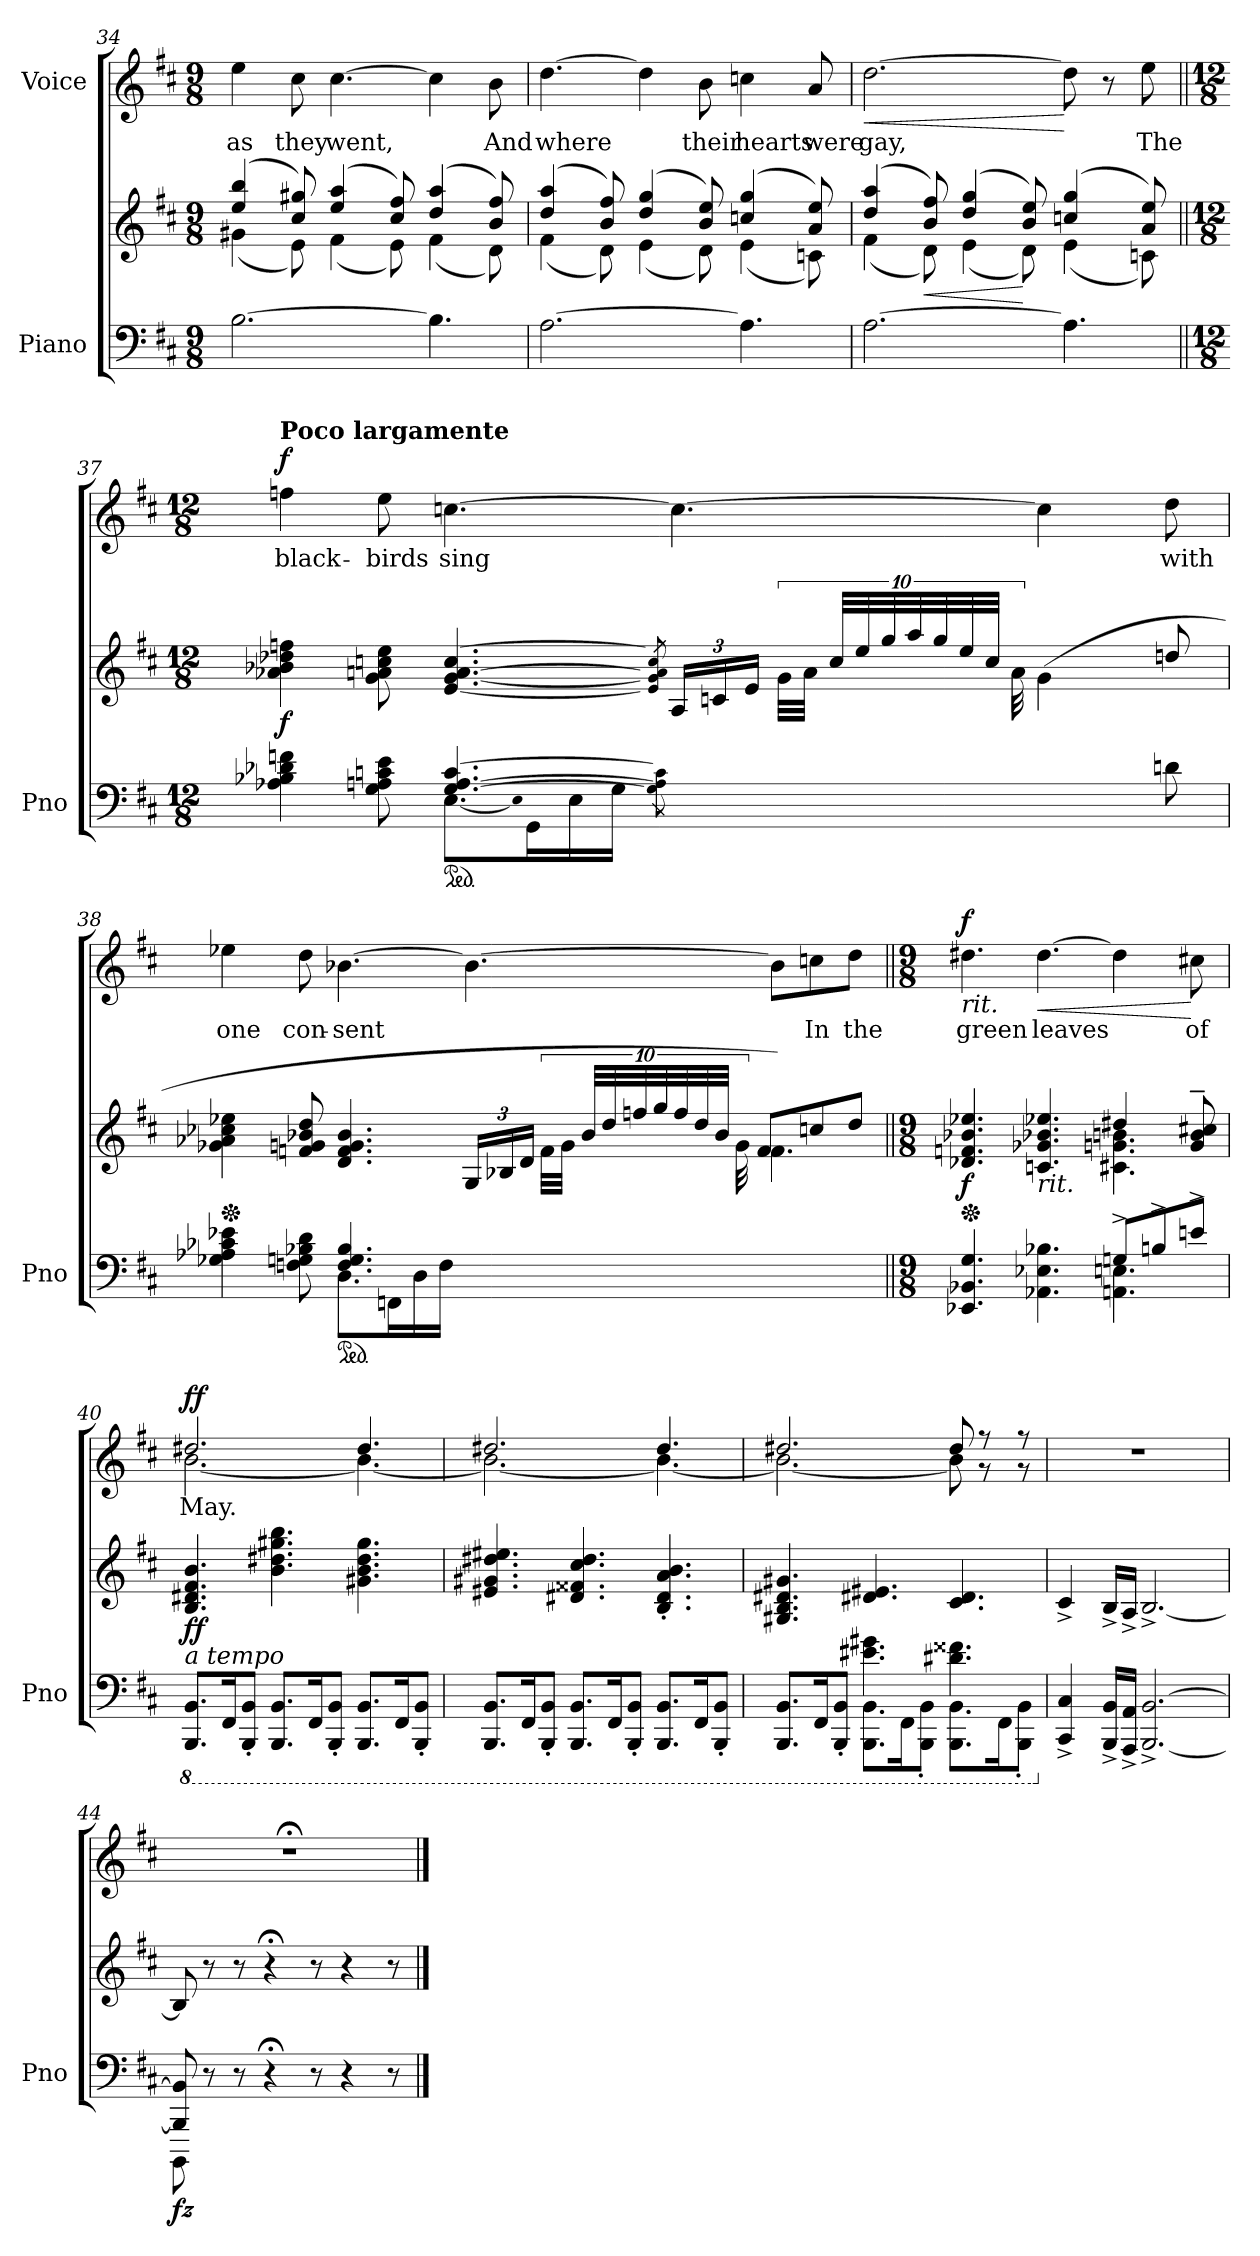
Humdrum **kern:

**kern	**kern	**dynam	**kern	**text	**dynam
*part2	*part2	*part2	*part1	*part1	*part1
*staff3	*staff2	*staff2/3	*staff1	*staff1	*staff1
*I"Piano	*	*	*I"Voice	*	*
*I'Pno	*	*	*	*	*
*clefF4	*clefG2	*	*clefG2	*	*
*k[f#c#]	*k[f#c#]	*	*k[f#c#]	*	*
*M9/8	*M9/8	*	*M9/8	*	*
=34	=34	=34	=34	=34	=34
*	*^	*	*	*	*
!	!	!	!	!	!LO:LY:b	!
[2.B\	(4ee/ 4bb/	(4g#X\	.	4ee\	as	.
!	!	!	!	!	!LO:LY:b	!
.	8cc#/ 8gg#X/)	8e\)	.	8cc#\	they	.
!	!	!	!	!	!LO:LY:b	!
.	(4ee/ 4aa/	(4f#\	.	[4.cc#\	went,	.
.	8cc#/ 8ff#/)	8e\)	.	.	.	.
4.B\]	(4dd/ 4aa/	(4f#\	.	4cc#\]	.	.
!	!	!	!	!	!LO:LY:b	!
.	8b/ 8ff#/)	8d\)	.	8b\	And	.
=35	=35	=35	=35	=35	=35	=35
!	!	!	!	!	!LO:LY:b	!
[2.A\	(4dd/ 4aa/	(4f#\	.	[4.dd\	where	.
.	8b/ 8ff#/)	8d\)	.	.	.	.
.	(4dd/ 4gg/	(4e\	.	4dd\]	.	.
!	!	!	!	!	!LO:LY:b	!
.	8b/ 8ee/)	8d\)	.	8b\	their	.
!	!	!	!	!	!LO:LY:b	!
4.A\]	(4ccn/ 4gg/	(4e\	.	4ccn\	hearts	.
!	!	!	!	!	!LO:LY:b	!
.	8a/ 8ee/)	8cn\)	.	8a/	were	.
!!LO:LB:g=z
=36	=36	=36	=36	=36	=36	=36
!	!	!	!	!	!LO:LY:b	!LO:HP:b
[2.A\	(4dd/ 4aa/	(4f#\	.	[2.dd\	gay,	<
!	!	!	!LO:HP:b	!	!	!
.	8b/ 8ff#/)	8d\)	<	.	.	.
.	(4dd/ 4gg/	(4e\	.	.	.	.
.	8b/ 8ee/)	8d\)	[	.	.	.
4.A\]	(4ccn/ 4gg/	(4e\	.	8dd\]	.	[
.	.	.	.	8r	.	.
!	!	!	!	!	!LO:LY:b	!
.	8a/ 8ee/)	8cn\)	.	8ee\	The	.
=37||	=37||	=37||	=37||	=37||	=37||	=37||
*M12/8	*M12/8	*	*	*M12/8	*	*
*^	*	*	*	*	*	*
!	!	!	!	!	!LO:TX:a:B:t=Poco largamente	!	!
!	!	!	!	!LO:DY:b	!	!LO:LY:b	!LO:DY:a
4A-X\ 4B-X\ 4d-X\ 4fn\	4.ryy	4a-X\ 4b-X\ 4dd-X\ 4ffn\	2.ryy	f	4ffn\	black-	f
!	!	!	!	!	!	!LO:LY:b	!
8G\ 8An\ 8cn\ 8e\	.	8g\ 8an\ 8ccn\ 8ee\	.	.	8ee\	-birds	.
*ped	*	*	*	*	*	*	*
!	!	!	!	!	!	!LO:LY:b	!
[4.G/ [4.A/ [4.c/	[8.E\L	[4.e/ [4.g/ [4.a/ [4.cc/	.	.	[4.ccn\	sing	.
.	qE]	.	.	.	.	.	.
.	(16GG\L	.	.	.	.	.	.
.	16E\	.	.	.	.	.	.
.	16G\JJ	.	.	.	.	.	.
8qG] 8qA] 8qc]	.	8qe] 8qg] 8qa] 8qcc]	.	.	.	.	.
2.ryy	4ryy	2ryy	24A/LL	.	4.cc\_	.	.
.	.	.	24cn/	.	.	.	.
.	.	.	24e/JJ	.	.	.	.
.	.	.	40g\LL	.	.	.	.
.	.	.	40a\JJ	.	.	.	.
.	.	.	40cc/LL	.	.	.	.
.	.	.	40ee/	.	.	.	.
.	.	.	40gg/	.	.	.	.
.	4.ryy	.	40aa/	.	.	.	.
.	.	.	40gg/	.	.	.	.
.	.	.	40ee/	.	.	.	.
.	.	.	40cc/JJ	.	.	.	.
.	.	.	40a\	.	.	.	.
.	.	.	(4g\	.	4cc\]	.	.
.	.	4ryy	.	.	.	.	.
!	!	!	!	!	!	!LO:LY:b	!
.	8dn\	.	8ddn/	.	8dd\	with	.
*	*	*v	*v	*	*	*	*
!!LO:LB:g=z
=38	=38	=38	=38	=38	=38	=38
*	*	*Xped	*	*	*	*
*	*	*^	*	*	*	*
*	*	*	*^	*	*	*	*
!	!	!	!	!	!	!	!LO:LY:b	!
4G-X\ 4A-X\ 4c-X\ 4e-X\	4.ryy	4g-X\ 4a-X\ 4cc-X\ 4ee-X\	2.ryy	8ryy	.	4ee-X\	one	.
!	!	!	!	!	!	!	!LO:LY:b	!
*	*	*	*v	*v	*	*	*	*
8Fn\ 8Gn\ 8B-X\ 8d\	.	8fn/ 8gn/ 8b-X/ 8dd/	.	.	8dd\	con-	.
*ped	*	*	*	*	*	*	*
!	!	!	!	!	!	!LO:LY:b	!
4.F/ 4.G/ 4.B-/	8.D\L	4.d/ 4.f/ 4.g/ 4.b-/	.	.	[4.b-X\	-sent	.
.	(<16FFn\L	.	.	.	.	.	.
.	16D\	.	.	.	.	.	.
.	16F\JJ	.	.	.	.	.	.
*	*	*	*Xbrackettup	*	*	*	*
4.ryy	4ryy	2ryy	24G/LL	.	4.b-\_	.	.
.	.	.	24B-X/	.	.	.	.
.	.	.	24d/JJ	.	.	.	.
*	*	*	*brackettup	*	*	*	*
.	.	.	40f\LL	.	.	.	.
.	.	.	40g\JJ	.	.	.	.
.	.	.	40b-/LL	.	.	.	.
.	.	.	40dd/	.	.	.	.
.	.	.	40ffn/	.	.	.	.
.	8ryy	.	40gg/	.	.	.	.
.	.	.	40ff/	.	.	.	.
.	.	.	40dd/	.	.	.	.
.	.	.	40b-/JJ	.	.	.	.
.	.	.	40g\	.	.	.	.
*	*	*	*^	*	*	*	*
!	!	!	!	!LO:N:head=solid	!	!	!	!
4.ryy	4.ryy	.	4.f\)	8f/L	.	8b-\L]	.	.
!	!	!	!	!	!	!	!LO:LY:b	!
.	.	4ryy	.	8ccn/	.	8ccn\	In	.
!	!	!	!	!	!	!	!LO:LY:b	!
.	.	.	.	8dd/J	.	8dd\J	the	.
*	*	*v	*v	*v	*	*	*	*
=39||	=39||	=39||	=39||	=39||	=39||	=39||
*M9/8	*	*M9/8	*	*M9/8	*	*
*	*	*Xped	*	*	*	*
*	*	*^	*	*	*	*
*	*	*	*^	*	*	*	*
!	!	!	!	!	!	!LO:TX:b:i:t=rit.	!	!
!	!	!	!	!	!LO:DY:b	!	!LO:LY:b	!LO:DY:a
*	*	*	*v	*v	*	*	*	*
4.EE-X/ 4.BB-X/ 4.G/	2.ryy	4.d-X/ 4.fn/ 4.b-X/ 4.ee-X/	2.ryy	f	4.dd#X\	green	f
!	!	!LO:TX:b:i:t=rit.	!	!	!	!	!
!	!	!	!	!	!	!LO:LY:b	!LO:HP:b
4.AA-X\ 4.E-X\ 4.B-X\	.	4.cn/ 4.g-X/ 4.b-X/ 4.ee-X/	.	.	[4.dd#\	leaves	<
8Gn^/L	4.AAn\ 4.En\	4dd#X/	4.c#X\ 4.gn\ 4.bn\	.	4dd#\]	.	.
8Bn^/	.	.	.	.	.	.	.
!	!	!	!	!	!	!LO:LY:b	!
8en^/J	.	8g/~< 8b/~< 8cc#X/~<)	.	.	8cc#X\	of	[
*v	*v	*	*	*	*	*	*
*	*v	*v	*	*	*	*
!!LO:LB:g=z
=40	=40	=40	=40	=40	=40
*8ba	*	*	*	*	*
!	!	!	!LO:TX:b:i:t=a tempo	!	!
!	!LO:TX:b:i:t=a tempo	!	!	!	!
!	!	!LO:DY:b	!	!LO:LY:b	!LO:DY:a
*	*	*	*^	*	*
8.BBBB/ 8.BBB/L	4.B/ 4.d#X/ 4.f#/ 4.b/	ff	2.dd#X/	[2.b\	May.	ff
16FFF#/K	.	.	.	.	.	.
8BBBB/' 8BBB/'J	.	.	.	.	.	.
8.BBBB/ 8.BBB/L	4.b\ 4.dd#X\ 4.gg#X\ 4.bb\	.	.	.	.	.
16FFF#/K	.	.	.	.	.	.
8BBBB/' 8BBB/'J	.	.	.	.	.	.
8.BBBB/ 8.BBB/L	4.g#X\ 4.b\ 4.dd#\ 4.gg#\	.	4.dd#/	4.b\_	.	.
16FFF#/K	.	.	.	.	.	.
8BBBB/' 8BBB/'J	.	.	.	.	.	.
!!LO:PB:g=z	!!
=41	=41	=41	=41	=41	=41	=41
8.BBBB/ 8.BBB/L	4.e#X/ 4.g#X/ 4.dd#X/ 4.ee#X/	.	2.dd#/	2.b\_	.	.
16FFF#/K	.	.	.	.	.	.
8BBBB/' 8BBB/'J	.	.	.	.	.	.
8.BBBB/ 8.BBB/L	4.d#X/ 4.f##X/ 4.cc#/ 4.dd#/	.	.	.	.	.
16FFF#/K	.	.	.	.	.	.
8BBBB/' 8BBB/'J	.	.	.	.	.	.
8.BBBB/ 8.BBB/L	4.B/' 4.d#/' 4.a/' 4.b/'	.	4.dd#/	4.b\_	.	.
16FFF#/K	.	.	.	.	.	.
8BBBB/' 8BBB/'J	.	.	.	.	.	.
=42	=42	=42	=42	=42	=42	=42
*^	*^	*	*	*	*	*
4.ryy	8.BBBB/ 8.BBB/L	4.G#X/ 4.B/ 4.d#X/ 4.g#X/	4.ryy	.	2.dd#/	2.b\_	.	.
.	16FFF#/K	.	.	.	.	.	.	.
.	8BBBB/' 8BBB/'J	.	.	.	.	.	.	.
4.E#X\ 4.G#X\	8.BBBB\ 8.BBB\L	4.d#X/ 4.e#X/	2.ryy	.	.	.	.	.
.	16FFF#\K	.	.	.	.	.	.	.
.	8BBBB\'< 8BBB\'<J	.	.	.	.	.	.	.
4.D#X\ 4.F##X\	8.BBBB\ 8.BBB\L	4.c#/ 4.d#/	.	.	8dd#/	8b\]	.	.
.	.	.	.	.	8r	8r	.	.
.	16FFF#\K	.	.	.	.	.	.	.
.	8BBBB\'< 8BBB\'<J	.	.	.	8r	8r	.	.
*v	*v	*	*	*	*v	*v	*	*
*	*v	*v	*	*	*	*
=43	=43	=43	=43	=43	=43
*X8ba	*	*	*	*	*
4CC#/^> 4C#/^>	4c#^>/	.	8%9r	.	.
16BBB/^> 16BB/^>LL	16B^>/LL	.	.	.	.
16AAA/^> 16AA/^>JJ	16A^>/JJ	.	.	.	.
[2.BBB/^> [2.BB/^>	[2.B^>/	.	.	.	.
=44	=44	=44	=44	=44	=44
*^	*	*	*	*	*
!	!	!	!LO:DY:b=2	!	!	!
8BBB/] 8BB/]	8BBBB\	8B/]	fz	8%9r;<	.	.
8r	8ryy	8r	.	.	.	.
8r	8ryy	8r	.	.	.	.
4r;<	4ryy	4r;<	.	.	.	.
8r	8ryy	8r	.	.	.	.
4r	4ryy	4r	.	.	.	.
8r	8ryy	8r	.	.	.	.
*v	*v	*	*	*	*	*
==	==	==	==	==	==
*-	*-	*-	*-	*-	*-
